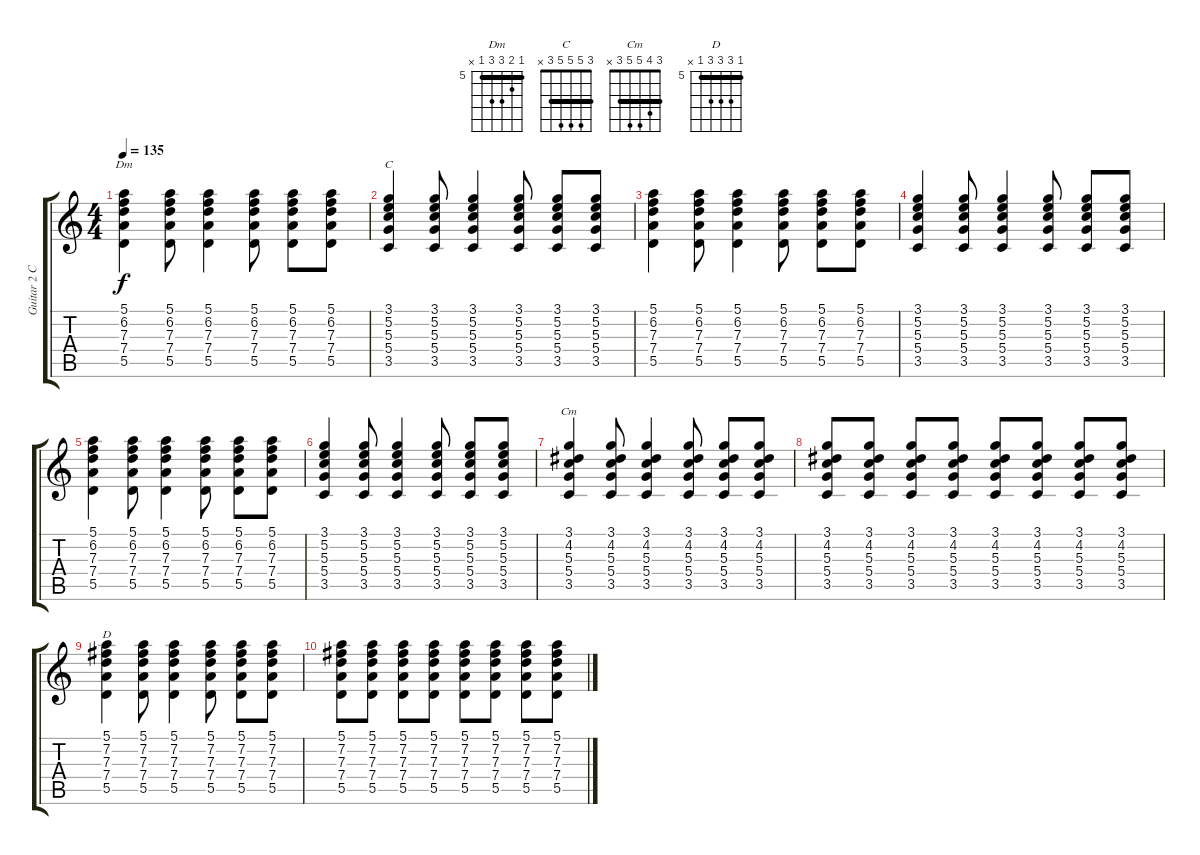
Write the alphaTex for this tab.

\track ("Guitar 2 Clean With Some Effect" "Guitar 2 C") {instrument electricguitarclean}
\staff {score tabs}
\tuning (E4 B3 G3 D3 A2 E2) {hide}
\chord ("Dm" 5 6 7 7 5 x) {firstfret 5 barre 5}
\chord ("C" 3 5 5 5 3 x) {barre 3}
\chord ("Cm" 3 4 5 5 3 x) {barre 3}
\chord ("D" 5 7 7 7 5 x) {firstfret 5 barre 5}
\ts (4 4)
\tempo 135
\clef g2
\ks c
(5.1 6.2 7.3 7.4 5.5).4{ch "Dm" dy f} (5.1 6.2 7.3 7.4 5.5).8 (5.1 6.2 7.3 7.4 5.5).4 (5.1 6.2 7.3 7.4 5.5).8 (5.1 6.2 7.3 7.4 5.5).8 (5.1 6.2 7.3 7.4 5.5).8 |
(3.1 5.2 5.3 5.4 3.5).4{ch "C"} (3.1 5.2 5.3 5.4 3.5).8 (3.1 5.2 5.3 5.4 3.5).4 (3.1 5.2 5.3 5.4 3.5).8 (3.1 5.2 5.3 5.4 3.5).8 (3.1 5.2 5.3 5.4 3.5).8 |
(5.1 6.2 7.3 7.4 5.5).4 (5.1 6.2 7.3 7.4 5.5).8 (5.1 6.2 7.3 7.4 5.5).4 (5.1 6.2 7.3 7.4 5.5).8 (5.1 6.2 7.3 7.4 5.5).8 (5.1 6.2 7.3 7.4 5.5).8 |
(3.1 5.2 5.3 5.4 3.5).4 (3.1 5.2 5.3 5.4 3.5).8 (3.1 5.2 5.3 5.4 3.5).4 (3.1 5.2 5.3 5.4 3.5).8 (3.1 5.2 5.3 5.4 3.5).8 (3.1 5.2 5.3 5.4 3.5).8 |
(5.1 6.2 7.3 7.4 5.5).4 (5.1 6.2 7.3 7.4 5.5).8 (5.1 6.2 7.3 7.4 5.5).4 (5.1 6.2 7.3 7.4 5.5).8 (5.1 6.2 7.3 7.4 5.5).8 (5.1 6.2 7.3 7.4 5.5).8 |
(3.1 5.2 5.3 5.4 3.5).4 (3.1 5.2 5.3 5.4 3.5).8 (3.1 5.2 5.3 5.4 3.5).4 (3.1 5.2 5.3 5.4 3.5).8 (3.1 5.2 5.3 5.4 3.5).8 (3.1 5.2 5.3 5.4 3.5).8 |
(3.1 4.2 5.3 5.4 3.5).4{ch "Cm"} (3.1 4.2 5.3 5.4 3.5).8 (3.1 4.2 5.3 5.4 3.5).4 (3.1 4.2 5.3 5.4 3.5).8 (3.1 4.2 5.3 5.4 3.5).8 (3.1 4.2 5.3 5.4 3.5).8 |
(3.1 4.2 5.3 5.4 3.5).8 (3.1 4.2 5.3 5.4 3.5).8 (3.1 4.2 5.3 5.4 3.5).8 (3.1 4.2 5.3 5.4 3.5).8 (3.1 4.2 5.3 5.4 3.5).8 (3.1 4.2 5.3 5.4 3.5).8 (3.1 4.2 5.3 5.4 3.5).8 (3.1 4.2 5.3 5.4 3.5).8 |
(5.1 7.2 7.3 7.4 5.5).4{ch "D"} (5.1 7.2 7.3 7.4 5.5).8 (5.1 7.2 7.3 7.4 5.5).4 (5.1 7.2 7.3 7.4 5.5).8 (5.1 7.2 7.3 7.4 5.5).8 (5.1 7.2 7.3 7.4 5.5).8 |
(5.1 7.2 7.3 7.4 5.5).8 (5.1 7.2 7.3 7.4 5.5).8 (5.1 7.2 7.3 7.4 5.5).8 (5.1 7.2 7.3 7.4 5.5).8 (5.1 7.2 7.3 7.4 5.5).8 (5.1 7.2 7.3 7.4 5.5).8 (5.1 7.2 7.3 7.4 5.5).8 (5.1 7.2 7.3 7.4 5.5).8
